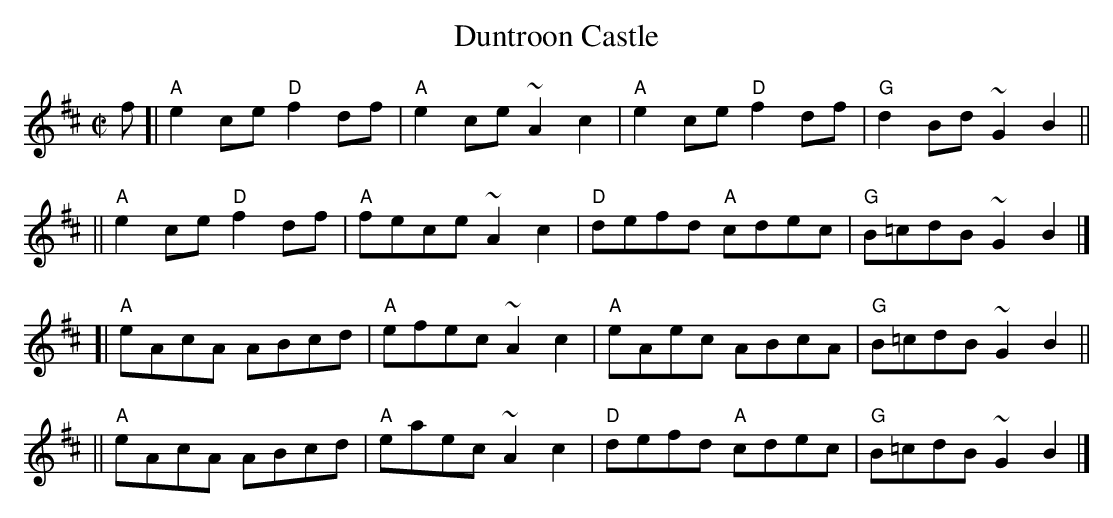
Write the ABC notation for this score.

X:1
T: Duntroon Castle
M: C|
L: 1/8
K: Amix
f \
[| "A"e2ce "D"f2df | "A"e2ce ~A2c2 | "A"e2ce "D"f2df | "G"d2Bd  ~G2B2 ||
|| "A"e2ce "D"f2df | "A"fece ~A2c2 | "D"defd "A"cdec | "G"B=cdB ~G2B2 |]
[| "A"eAcA ABcd | "A"efec ~A2c2 | "A"eAec ABcA | "G"B=cdB ~G2B2 ||
|| "A"eAcA ABcd | "A"eaec ~A2c2 | "D"defd "A"cdec | "G"B=cdB ~G2B2 |]
